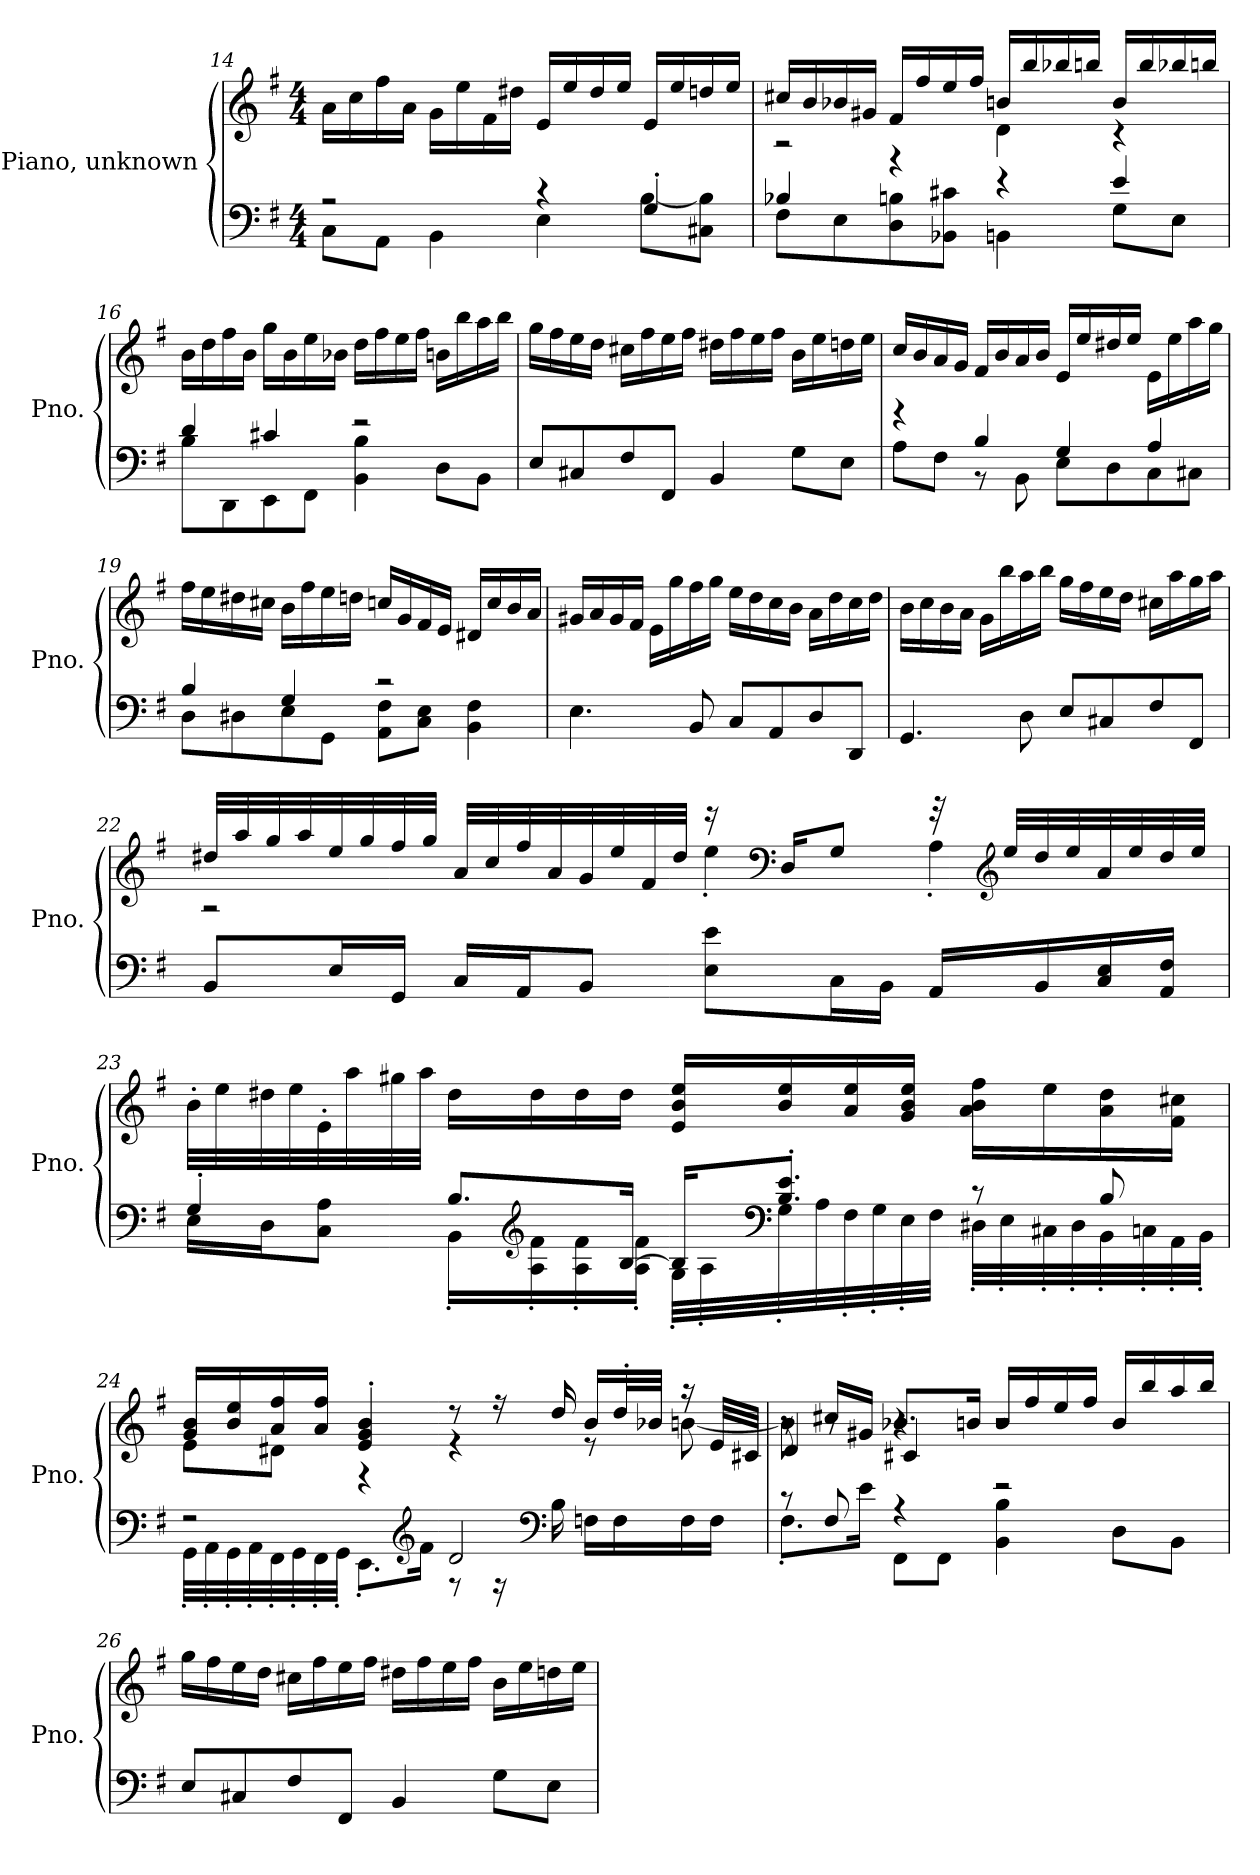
**kern	**kern
*part1	*part1
*staff2	*staff1
*I"Piano, unknown	*
*I'Pno.	*
*clefF4	*clefG2
*k[f#]	*k[f#]
*M4/4	*M4/4
=14	=14
*^	*
2r	8C\L	16a\LL
.	.	16cc\
.	8AA\J	16ff#\
.	.	16a\JJ
.	4BB\	16g\LL
.	.	16ee\
.	.	16f#\
.	.	16dd#X\JJ
4r	4E\	16e/LL
.	.	16ee/
.	.	16dd#/
.	.	16ee/JJ
4G'/	[8B\L	16e/LL
.	.	16ee/
.	8C#X\ 8B\]J	16ddn/
.	.	16ee/JJ
!!LO:LB:g=z
=15	=15	=15
*	*	*^
4B-X/	8F#\L	16cc#X/LL	2r
.	.	16b/	.
.	8E\	16b-X/	.
.	.	16g#X/JJ	.
4r	8D\ 8Bn\	16f#/LL	.
.	.	16ff#/	.
.	8BB-X\ 8c#X\J	16ee/	.
.	.	16ff#/JJ	.
4r	4BBn\	16bn/LL	4d\
.	.	16bb/	.
.	.	16bb-X/	.
.	.	16bbn/JJ	.
4e/	8G\L	16b/LL	4r
.	.	16bb/	.
.	8E\J	16bb-X/	.
.	.	16bbn/JJ	.
*	*	*v	*v
=16	=16	=16
4d/	8B\L	16b\LL
.	.	16dd\
.	8DD\	16ff#\
.	.	16b\JJ
4c#X/	8EE\	16gg\LL
.	.	16b\
.	8FF#\J	16ee\
.	.	16b-X\JJ
2r	4BB\ 4B\	16dd\LL
.	.	16ff#\
.	.	16ee\
.	.	16ff#\JJ
.	8D\L	16bn\LL
.	.	16bb\
.	8BB\J	16aa\
.	.	16bb\JJ
*v	*v	*
!!LO:LB:g=z
=17	=17
8E/L	16gg\LL
.	16ff#\
8C#X/	16ee\
.	16dd\JJ
8F#/	16cc#X\LL
.	16ff#\
8FF#/J	16ee\
.	16ff#\JJ
4BB/	16dd#X\LL
.	16ff#\
.	16ee\
.	16ff#\JJ
8G\L	16b\LL
.	16ee\
8E\J	16ddn\
.	16ee\JJ
=18	=18
*^	*
4r	8A\L	16cc/LL
.	.	16b/
.	8F#\J	16a/
.	.	16g/JJ
4B/	8r	16f#/LL
.	.	16b/
.	8BB\	16a/
.	.	16b/JJ
4G/	8E\L	16e/LL
.	.	16ee/
.	8D\	16dd#X/
.	.	16ee/JJ
4A/	8C\	16e\LL
.	.	16ee\
.	8C#X\J	16aa\
.	.	16gg\JJ
!!LO:LB:g=z
=19	=19	=19
4B/	8D\L	16ff#\LL
.	.	16ee\
.	8D#X\	16dd#X\
.	.	16cc#X\JJ
4G/	8E\	16b\LL
.	.	16ff#\
.	8GG\J	16ee\
.	.	16ddn\JJ
2r	8AA\ 8F#\L	16ccn/LL
.	.	16g/
.	8C\ 8E\J	16f#/
.	.	16e/JJ
.	4BB\ 4F#\	16d#X/LL
.	.	16cc/
.	.	16b/
.	.	16a/JJ
*v	*v	*
=20	=20
4.E\	16g#X/LL
.	16a/
.	16g#/
.	16f#/JJ
.	16e\LL
.	16gg\
8BB/	16ff#\
.	16gg\JJ
8C/L	16ee\LL
.	16dd\
8AA/	16cc\
.	16b\JJ
8D/	16a\LL
.	16dd\
8DD/J	16cc\
.	16dd\JJ
!!LO:LB:g=z
=21	=21
4.GG/	16b\LL
.	16cc\
.	16b\
.	16a\JJ
.	16g\LL
.	16bb\
8D\	16aa\
.	16bb\JJ
8E/L	16gg\LL
.	16ff#\
8C#X/	16ee\
.	16dd\JJ
8F#/	16cc#X\LL
.	16aa\
8FF#/J	16gg\
.	16aa\JJ
!!LO:LB:g=z
=22	=22
*	*^
8BB/L	32dd#X/LLL	2r
.	32aa/	.
.	32gg/	.
.	32aa/	.
16E/L	32ee/	.
.	32gg/	.
16GG/JJ	32ff#/	.
.	32gg/JJJ	.
16C/LL	32a/LLL	.
.	32cc/	.
16AA/J	32ff#/	.
.	32a/	.
8BB/J	32g/	.
.	32ee/	.
.	32f#/	.
.	32dd#/JJJ	.
8E\ 8e\L	16r	4ee'\
*	*clefF4	*
.	16D/KL	.
16C\L	8G/J	.
16BB\JJ	.	.
16AA/LL	32r	4A'\
*	*clefG2	*
.	32ee/LLL	.
16BB/	32dd#/	.
.	32ee/	.
16C/ 16E/	32a/	.
.	32ee/	.
16AA/ 16F#/JJ	32dd#/	.
.	32ee/JJJ	.
*	*v	*v
!!LO:PB:g=z
=23	=23
*^	*
4G'/	16E\LL	32b'\LLL
.	.	32ee\
.	16D\J	32dd#X\
.	.	32ee\
.	8C\ 8A\J	32e'\
.	.	32aa\
.	.	32gg#X\
.	.	32aa\JJJ
8.B/L	16BB'\LL	16dd#\LL
*clefG2	*	*
.	16A\' 16f#\'	16dd#\
.	16A\' 16f#\'	16dd#\
[16B/Jk	16A\' 16f#\'JJ	16dd#\JJ
16B/KL]	32G'\LLL	16e/ 16b/ 16ee/LL
.	32A'\	.
*clefF4	*	*
8.B/' 8.e/'J	32G'\	16b/ 16ee/
.	32A\	.
.	32F#'\	16a/ 16ee/
.	32G'\	.
.	32E'\	16g/ 16b/ 16ee/JJ
.	32F#\JJJ	.
8r	32D#X'\LLL	16a\ 16b\ 16ff#\LL
.	32E'\	.
.	32C#X'\	16ee\
.	32D#'\	.
8B/	32BB'\	16a\ 16dd#\
.	32Cn'\	.
.	32AA'\	16f#\ 16cc#X\JJ
.	32BB'\JJJ	.
!!LO:LB:g=z
=24	=24	=24
*	*	*^
2r	32GG'\LLL	16g/ 16b/LL	8e\L
.	32AA'\	.	.
.	32GG'\	16b/ 16ee/	.
.	32AA'\	.	.
.	32FF#'\	16a/ 16ff#/	8d#X\J
.	32GG'\	.	.
.	32FF#'\	16a/ 16ff#/JJ	.
.	32GG'\JJJ	.	.
.	8.EE'\L	4e/' 4g/' 4b/'	4r
*clefG2	*	*	*
.	16f#\Jk	.	.
2d/	8r	8r	4r
.	16r	16r	.
*clefF4	*	*	*
.	16B\	16dd/	.
.	16Fn\LL	16b/LL	8r
.	16F\	32dd'/L	.
.	.	32b-X/JJJ	.
.	16F\	16r	[8bn\
.	16F\JJ	32e/LLL	.
.	.	32c#X/JJJ	.
=25	=25	=25	=25
*	*	*	*^
8r	8.F#'\L	8r	8b\]	4d/
8F#/	.	16cc#X/LL	8r	.
.	16e\Jk	16g#X/JJ	.	.
4r	8FF#\L	8.b-X/L	4r	4c#X/
.	8FF#\J	.	.	.
.	.	16bn/Jk	.	.
2r	4BB\ 4B\	16b/LL	2r	2r
.	.	16ff#/	.	.
.	.	16ee/	.	.
.	.	16ff#/JJ	.	.
.	8D\L	16b/LL	.	.
.	.	16bb/	.	.
.	8BB\J	16aa/	.	.
.	.	16bb/JJ	.	.
*v	*v	*	*	*
*	*v	*v	*v
!!LO:LB:g=z
=26	=26
8E/L	16gg\LL
.	16ff#\
8C#X/	16ee\
.	16dd\JJ
8F#/	16cc#X\LL
.	16ff#\
8FF#/J	16ee\
.	16ff#\JJ
4BB/	16dd#X\LL
.	16ff#\
.	16ee\
.	16ff#\JJ
8G\L	16b\LL
.	16ee\
8E\J	16ddn\
.	16ee\JJ
=	=
*-	*-
